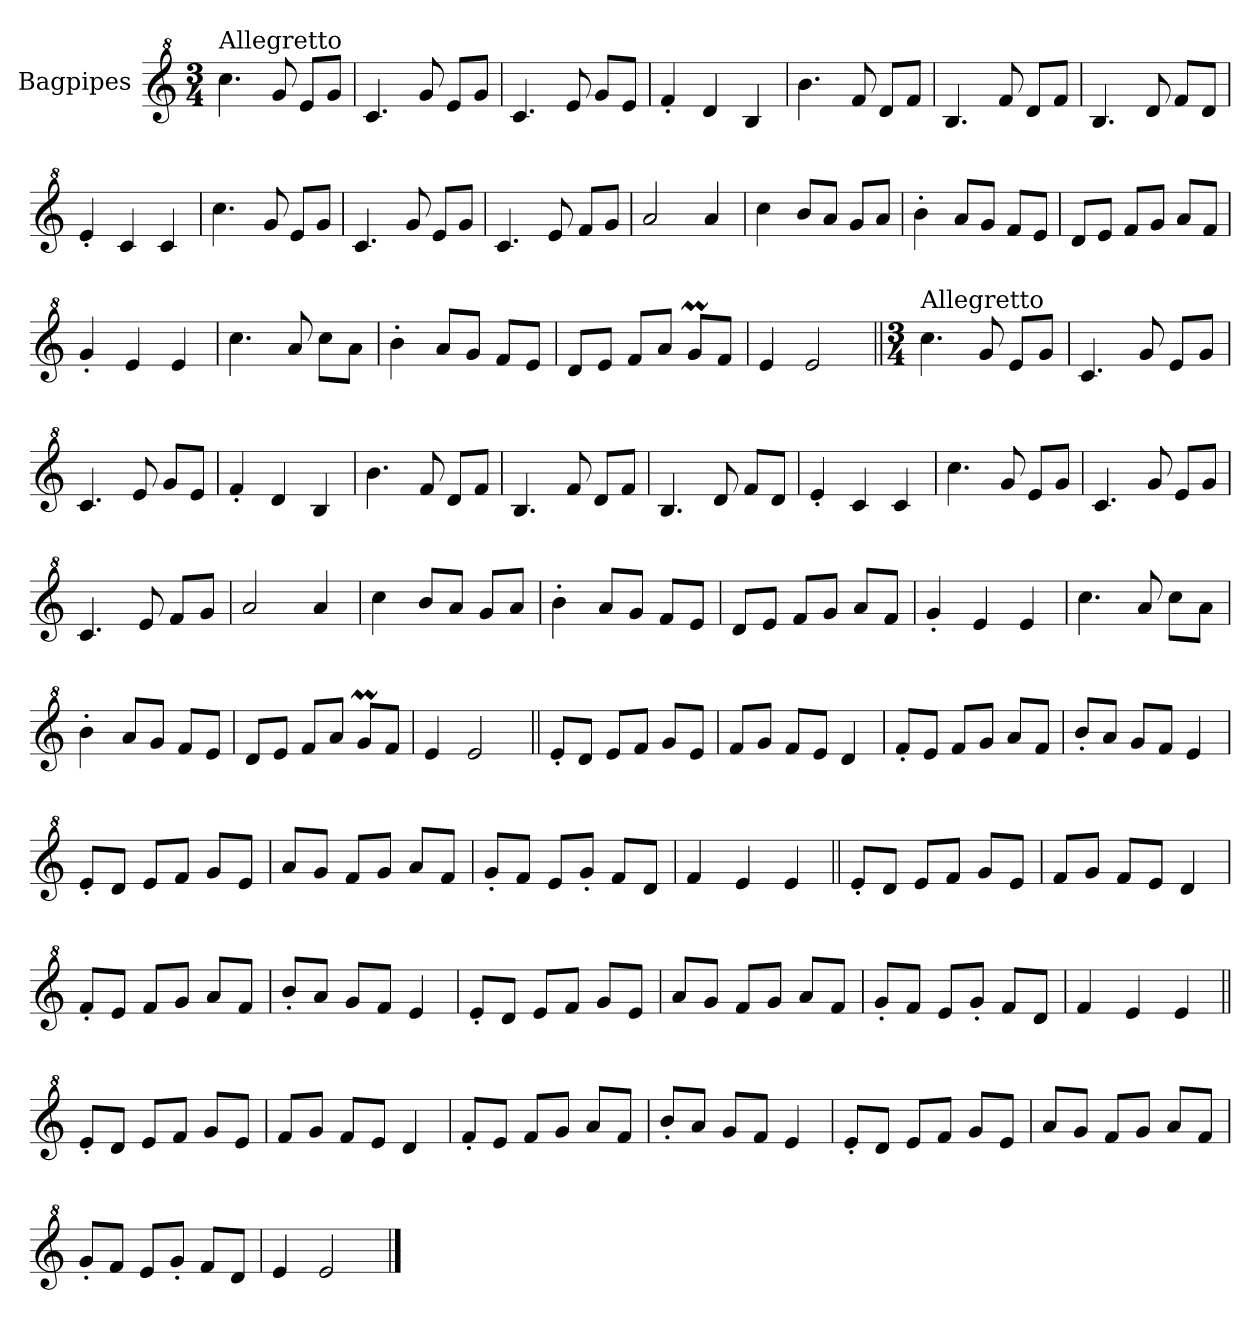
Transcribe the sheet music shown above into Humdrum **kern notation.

**kern
*part1
*staff1
*I"Bagpipes
*I'Bag
*clefG^2
*k[]
*M3/4
=1
!LO:TX:a:t=Allegretto
4.ccc
8gg
8eeL
8ggJ
=
4.cc
8gg
8eeL
8ggJ
=
4.cc
8ee
8ggL
8eeJ
=
4ff'
4dd
4b
=
4.bb
8ff
8ddL
8ffJ
=
4.b
8ff
8ddL
8ffJ
=
4.b
8dd
8ffL
8ddJ
=
4ee'
4cc
4cc
=
4.ccc
8gg
8eeL
8ggJ
=
4.cc
8gg
8eeL
8ggJ
=
4.cc
8ee
8ffL
8ggJ
=
2aa
4aa
=
4ccc
8bbL
8aaJ
8ggL
8aaJ
=
4bb'
8aaL
8ggJ
8ffL
8eeJ
=
8ddL
8eeJ
8ffL
8ggJ
8aaL
8ffJ
=
4gg'
4ee
4ee
=
4.ccc
8aa
8cccL
8aaJ
=
4bb'
8aaL
8ggJ
8ffL
8eeJ
=
8ddL
8eeJ
8ffL
8aaJ
8ggML
8ffJ
=
4ee
2ee
=||
*M3/4
!LO:TX:a:t=Allegretto
4.ccc
8gg
8eeL
8ggJ
=
4.cc
8gg
8eeL
8ggJ
=
4.cc
8ee
8ggL
8eeJ
=
4ff'
4dd
4b
=
4.bb
8ff
8ddL
8ffJ
=
4.b
8ff
8ddL
8ffJ
=
4.b
8dd
8ffL
8ddJ
=
4ee'
4cc
4cc
=
4.ccc
8gg
8eeL
8ggJ
=
4.cc
8gg
8eeL
8ggJ
=
4.cc
8ee
8ffL
8ggJ
=
2aa
4aa
=
4ccc
8bbL
8aaJ
8ggL
8aaJ
=
4bb'
8aaL
8ggJ
8ffL
8eeJ
=
8ddL
8eeJ
8ffL
8ggJ
8aaL
8ffJ
=
4gg'
4ee
4ee
=
4.ccc
8aa
8cccL
8aaJ
=
4bb'
8aaL
8ggJ
8ffL
8eeJ
=
8ddL
8eeJ
8ffL
8aaJ
8ggML
8ffJ
=
4ee
2ee
=||
8ee'L
8ddJ
8eeL
8ffJ
8ggL
8eeJ
=
8ffL
8ggJ
8ffL
8eeJ
4dd
=
8ff'L
8eeJ
8ffL
8ggJ
8aaL
8ffJ
=
8bb'L
8aaJ
8ggL
8ffJ
4ee
=
8ee'L
8ddJ
8eeL
8ffJ
8ggL
8eeJ
=
8aaL
8ggJ
8ffL
8ggJ
8aaL
8ffJ
=
8gg'L
8ffJ
8eeL
8gg'J
8ffL
8ddJ
=
4ff
4ee
4ee
=||
8ee'L
8ddJ
8eeL
8ffJ
8ggL
8eeJ
=
8ffL
8ggJ
8ffL
8eeJ
4dd
=
8ff'L
8eeJ
8ffL
8ggJ
8aaL
8ffJ
=
8bb'L
8aaJ
8ggL
8ffJ
4ee
=
8ee'L
8ddJ
8eeL
8ffJ
8ggL
8eeJ
=
8aaL
8ggJ
8ffL
8ggJ
8aaL
8ffJ
=
8gg'L
8ffJ
8eeL
8gg'J
8ffL
8ddJ
=
4ff
4ee
4ee
=||
8ee'L
8ddJ
8eeL
8ffJ
8ggL
8eeJ
=
8ffL
8ggJ
8ffL
8eeJ
4dd
=
8ff'L
8eeJ
8ffL
8ggJ
8aaL
8ffJ
=
8bb'L
8aaJ
8ggL
8ffJ
4ee
=
8ee'L
8ddJ
8eeL
8ffJ
8ggL
8eeJ
=
8aaL
8ggJ
8ffL
8ggJ
8aaL
8ffJ
=
8gg'L
8ffJ
8eeL
8gg'J
8ffL
8ddJ
=
4ee
2ee
==
*-
